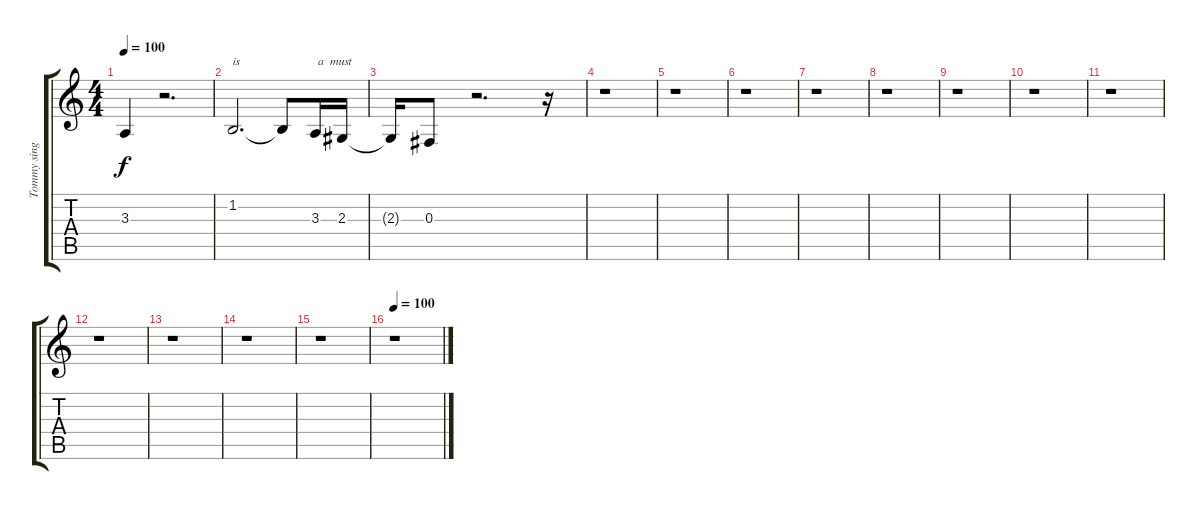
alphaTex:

\track ("Tommy singing" "Tommy sing") {instrument tenorsax}
\staff {score tabs}
\tuning (Eb4 Bb3 Gb3 Db3 Ab2 Db2) {hide}
\ts (4 4)
\tempo 100
\clef g2
\ks c
3.3{t}.4{dy f} r.2{d} |
1.2.2{d txt "is                          a  must"} 1.2{t}.8 3.3.16 2.3.16 |
2.3{t}.16 0.3.8 r.2{d} r.16 |
r.1 |
r.1 |
r.1 |
r.1 |
r.1 |
r.1 |
r.1 |
r.1 |
r.1 |
r.1 |
r.1 |
r.1 |
\tempo 100
r.1
